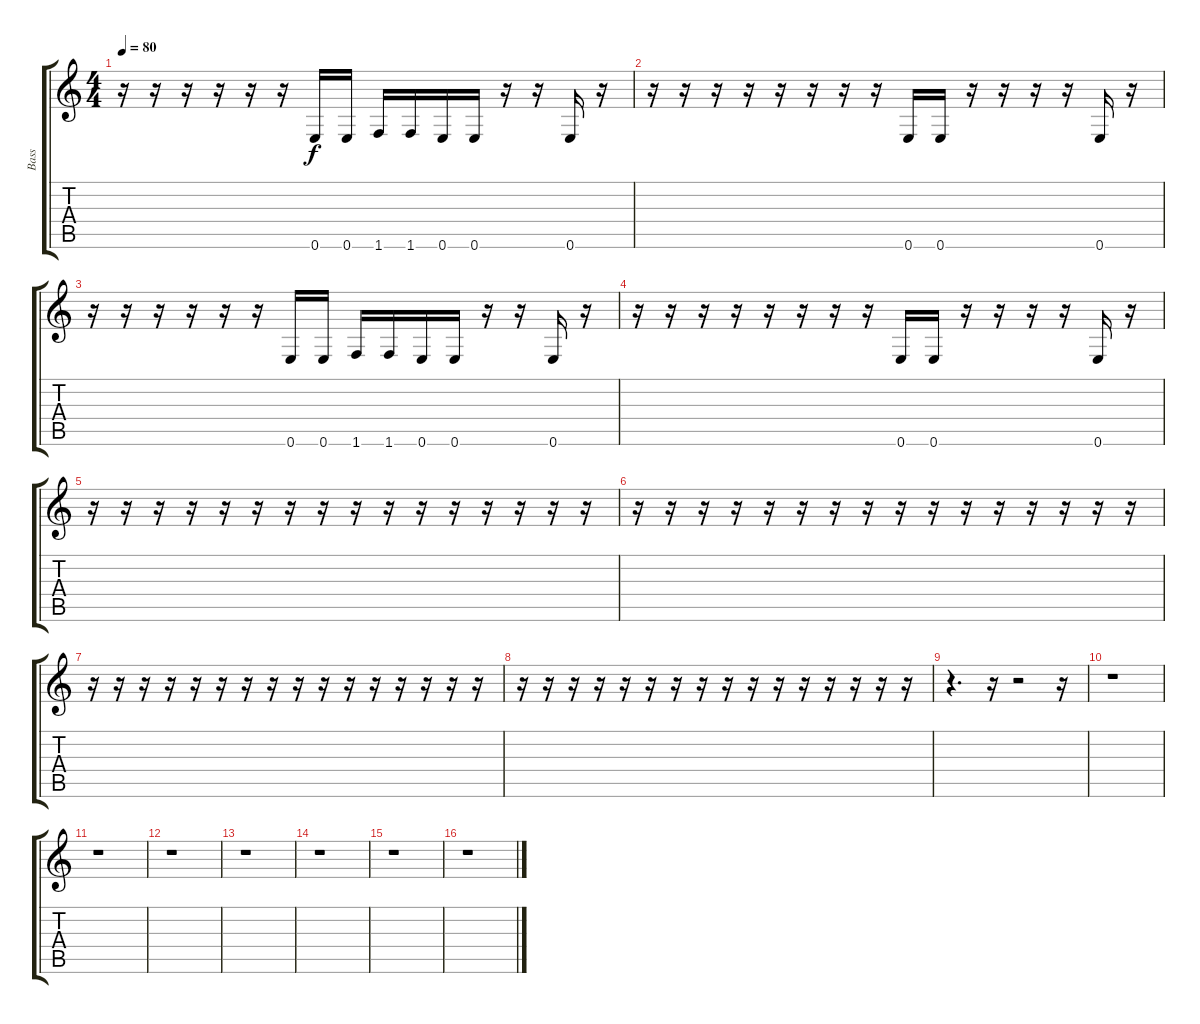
\track ("Bass" "Bass") {instrument electricbassfinger}
\staff {score tabs}
\tuning (E4 B3 G3 D3 A2 E2) {hide}
\ts (4 4)
\tempo 80
\clef g2
\ks c
r.16{dy f instrument electricbassfinger} r.16 r.16 r.16 r.16 r.16 0.6.16 0.6.16 1.6.16 1.6.16 0.6.16 0.6.16 r.16 r.16 0.6.16 r.16 |
r.16 r.16 r.16 r.16 r.16 r.16 r.16 r.16 0.6.16 0.6.16 r.16 r.16 r.16 r.16 0.6.16 r.16 |
r.16 r.16 r.16 r.16 r.16 r.16 0.6.16 0.6.16 1.6.16 1.6.16 0.6.16 0.6.16 r.16 r.16 0.6.16 r.16 |
r.16 r.16 r.16 r.16 r.16 r.16 r.16 r.16 0.6.16 0.6.16 r.16 r.16 r.16 r.16 0.6.16 r.16 |
r.16 r.16 r.16 r.16 r.16 r.16 r.16 r.16 r.16 r.16 r.16 r.16 r.16 r.16 r.16 r.16 |
r.16 r.16 r.16 r.16 r.16 r.16 r.16 r.16 r.16 r.16 r.16 r.16 r.16 r.16 r.16 r.16 |
r.16 r.16 r.16 r.16 r.16 r.16 r.16 r.16 r.16 r.16 r.16 r.16 r.16 r.16 r.16 r.16 |
r.16 r.16 r.16 r.16 r.16 r.16 r.16 r.16 r.16 r.16 r.16 r.16 r.16 r.16 r.16 r.16 |
r.4{d} r.16 r.2 r.16 |
r.1 |
r.1 |
r.1 |
r.1 |
r.1 |
r.1 |
r.1
